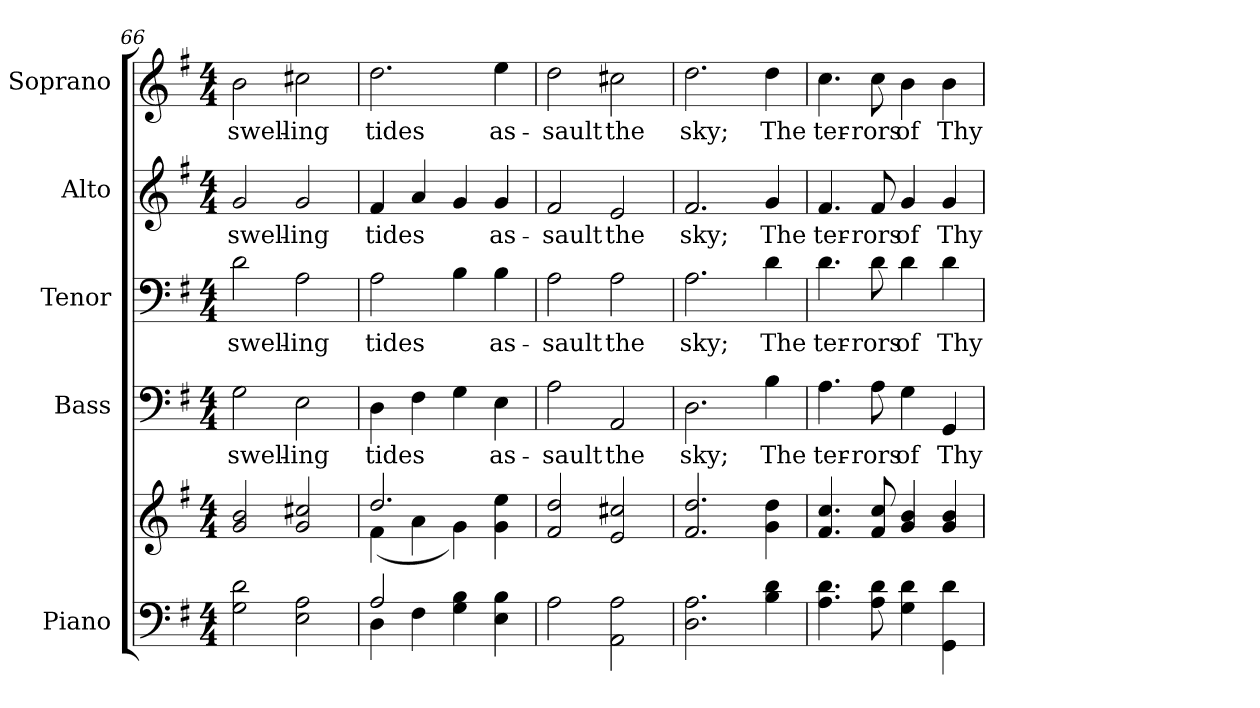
**kern	**kern	**kern	**text	**kern	**text	**kern	**text	**kern	**text
*part5	*part5	*part4	*part4	*part3	*part3	*part2	*part2	*part1	*part1
*staff6	*staff5	*staff4	*staff4	*staff3	*staff3	*staff2	*staff2	*staff1	*staff1
*I"Piano	*	*I"Bass	*	*I"Tenor	*	*I"Alto	*	*I"Soprano	*
*I'Pno.	*	*I'B.	*	*I'T.	*	*I'A.	*	*I'S.	*
*clefF4	*clefG2	*clefF4	*	*clefF4	*	*clefG2	*	*clefG2	*
*k[f#]	*k[f#]	*k[f#]	*	*k[f#]	*	*k[f#]	*	*k[f#]	*
*G:	*G:	*G:	*	*G:	*	*G:	*	*G:	*
*M4/4	*M4/4	*M4/4	*	*M4/4	*	*M4/4	*	*M4/4	*
=66	=66	=66	=66	=66	=66	=66	=66	=66	=66
!	!	!	!LO:LY:b:color=#000000	!	!	!	!	!	!
!	!	!	!	!	!LO:LY:b:color=#000000	!	!	!	!
!	!	!	!	!	!	!	!LO:LY:b:color=#000000	!	!
!	!	!	!	!	!	!	!	!	!LO:LY:b:color=#000000
2Gi\ 2di	2gi/ 2bi	2Gi\	swell-	2di\	swell-	2gi/	swell-	2bi\	swell-
!	!	!	!LO:LY:b:color=#000000	!	!	!	!	!	!
!	!	!	!	!	!LO:LY:b:color=#000000	!	!	!	!
!	!	!	!	!	!	!	!LO:LY:b:color=#000000	!	!
!	!	!	!	!	!	!	!	!	!LO:LY:b:color=#000000
2Ei\ 2Ai	2gi/ 2cc#Xi	2Ei\	-ing	2Ai\	-ing	2gi/	-ing	2cc#Xi\	-ing
=67	=67	=67	=67	=67	=67	=67	=67	=67	=67
*^	*^	*	*	*	*	*	*	*	*
!	!	!	!	!	!LO:LY:b:color=#000000	!	!	!	!	!	!
!	!	!	!	!	!	!	!LO:LY:b:color=#000000	!	!	!	!
!	!	!	!	!	!	!	!	!	!LO:LY:b:color=#000000	!	!
!	!	!	!	!	!	!	!	!	!	!	!LO:LY:b:color=#000000
2Ai/	4Di\	2.ddi/	(4f#i\	4Di\	tides	2Ai\	tides	4f#i/	tides	2.ddi\	tides
.	4F#i\	.	4ai\	4F#i\	.	.	.	4ai/	.	.	.
4Gi\ 4Bi	2ryy	.	4gi\)	4Gi\	.	4Bi\	.	4gi/	.	.	.
!	!	!	!	!	!LO:LY:b:color=#000000	!	!	!	!	!	!
!	!	!	!	!	!	!	!LO:LY:b:color=#000000	!	!	!	!
!	!	!	!	!	!	!	!	!	!LO:LY:b:color=#000000	!	!
!	!	!	!	!	!	!	!	!	!	!	!LO:LY:b:color=#000000
4Ei\ 4Bi	.	4gi\ 4eei	4ryy	4Ei\	as-	4Bi\	as-	4gi/	as-	4eei\	as-
*v	*v	*	*	*	*	*	*	*	*	*	*
*	*v	*v	*	*	*	*	*	*	*	*
=68	=68	=68	=68	=68	=68	=68	=68	=68	=68
*	*^	*	*	*	*	*	*	*	*
!	!	!	!	!LO:LY:b:color=#000000	!	!	!	!	!	!
*	*v	*v	*	*	*	*	*	*	*	*
*	*^	*	*	*	*	*	*	*	*
!	!	!	!	!	!	!LO:LY:b:color=#000000	!	!	!	!
*	*v	*v	*	*	*	*	*	*	*	*
*	*^	*	*	*	*	*	*	*	*
!	!	!	!	!	!	!	!	!LO:LY:b:color=#000000	!	!
*	*v	*v	*	*	*	*	*	*	*	*
*	*^	*	*	*	*	*	*	*	*
!	!	!	!	!	!	!	!	!	!	!LO:LY:b:color=#000000
*	*v	*v	*	*	*	*	*	*	*	*
2Ai\	2f#i/ 2ddi	2Ai\	-sault	2Ai\	-sault	2f#i/	-sault	2ddi\	-sault
!	!	!	!LO:LY:b:color=#000000	!	!	!	!	!	!
!	!	!	!	!	!LO:LY:b:color=#000000	!	!	!	!
!	!	!	!	!	!	!	!LO:LY:b:color=#000000	!	!
!	!	!	!	!	!	!	!	!	!LO:LY:b:color=#000000
2AAi\ 2Ai	2ei/ 2cc#Xi	2AAi/	the	2Ai\	the	2ei/	the	2cc#Xi\	the
!!LO:LB:g=z
=69	=69	=69	=69	=69	=69	=69	=69	=69	=69
!	!	!	!LO:LY:b:color=#000000	!	!	!	!	!	!
!	!	!	!	!	!LO:LY:b:color=#000000	!	!	!	!
!	!	!	!	!	!	!	!LO:LY:b:color=#000000	!	!
!	!	!	!	!	!	!	!	!	!LO:LY:b:color=#000000
2.Di\ 2.Ai	2.f#i/ 2.ddi	2.Di\	sky;	2.Ai\	sky;	2.f#i/	sky;	2.ddi\	sky;
!	!	!	!LO:LY:b:color=#000000	!	!	!	!	!	!
!	!	!	!	!	!LO:LY:b:color=#000000	!	!	!	!
!	!	!	!	!	!	!	!LO:LY:b:color=#000000	!	!
!	!	!	!	!	!	!	!	!	!LO:LY:b:color=#000000
4Bi\ 4di	4gi\ 4ddi	4Bi\	The	4di\	The	4gi/	The	4ddi\	The
=70	=70	=70	=70	=70	=70	=70	=70	=70	=70
!	!	!	!LO:LY:b:color=#000000	!	!	!	!	!	!
!	!	!	!	!	!LO:LY:b:color=#000000	!	!	!	!
!	!	!	!	!	!	!	!LO:LY:b:color=#000000	!	!
!	!	!	!	!	!	!	!	!	!LO:LY:b:color=#000000
4.Ai\ 4.di	4.f#i/ 4.cci	4.Ai\	ter-	4.di\	ter-	4.f#i/	ter-	4.cci\	ter-
!	!	!	!LO:LY:b:color=#000000	!	!	!	!	!	!
!	!	!	!	!	!LO:LY:b:color=#000000	!	!	!	!
!	!	!	!	!	!	!	!LO:LY:b:color=#000000	!	!
!	!	!	!	!	!	!	!	!	!LO:LY:b:color=#000000
8Ai\ 8di	8f#i/ 8cci	8Ai\	-rors	8di\	-rors	8f#i/	-rors	8cci\	-rors
!	!	!	!LO:LY:b:color=#000000	!	!	!	!	!	!
!	!	!	!	!	!LO:LY:b:color=#000000	!	!	!	!
!	!	!	!	!	!	!	!LO:LY:b:color=#000000	!	!
!	!	!	!	!	!	!	!	!	!LO:LY:b:color=#000000
4Gi\ 4di	4gi/ 4bi	4Gi\	of	4di\	of	4gi/	of	4bi\	of
!	!	!	!LO:LY:b:color=#000000	!	!	!	!	!	!
!	!	!	!	!	!LO:LY:b:color=#000000	!	!	!	!
!	!	!	!	!	!	!	!LO:LY:b:color=#000000	!	!
!	!	!	!	!	!	!	!	!	!LO:LY:b:color=#000000
4GGi\ 4di	4gi/ 4bi	4GGi/	Thy	4di\	Thy	4gi/	Thy	4bi\	Thy
=	=	=	=	=	=	=	=	=	=
*-	*-	*-	*-	*-	*-	*-	*-	*-	*-
